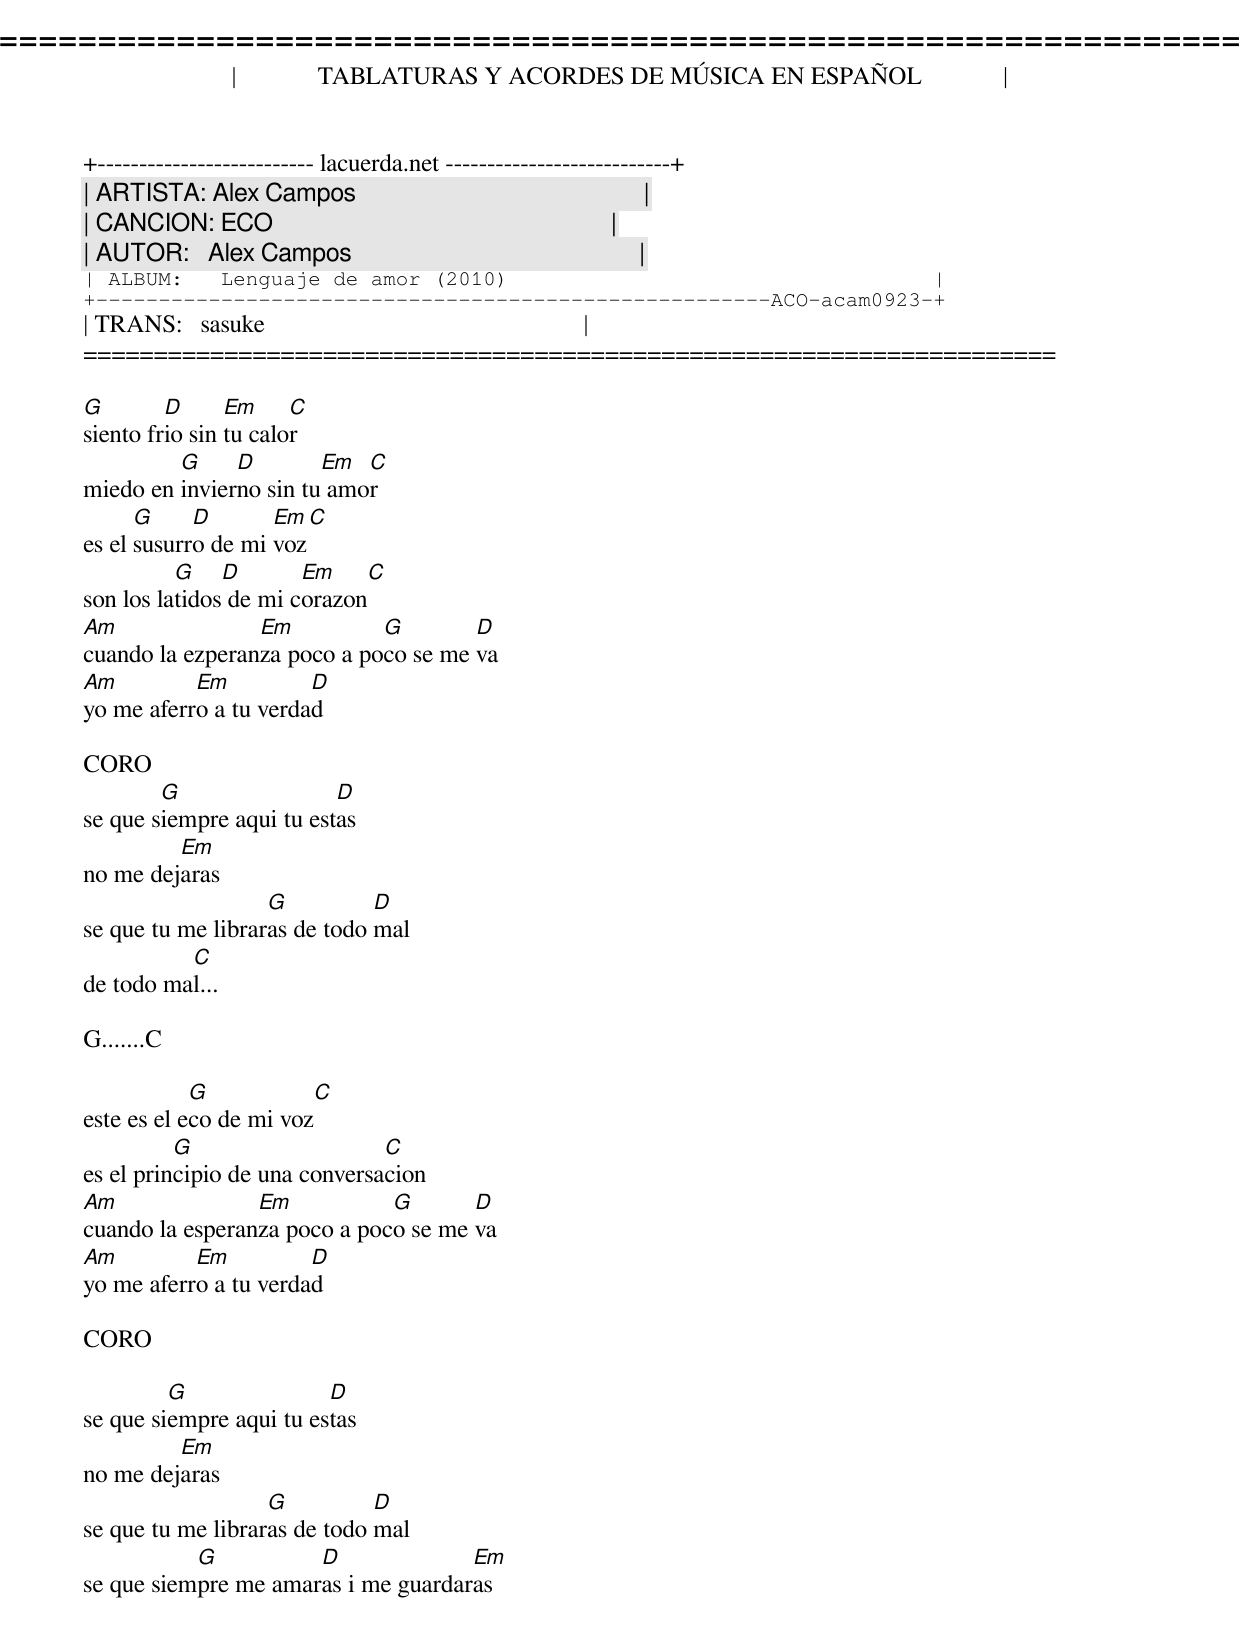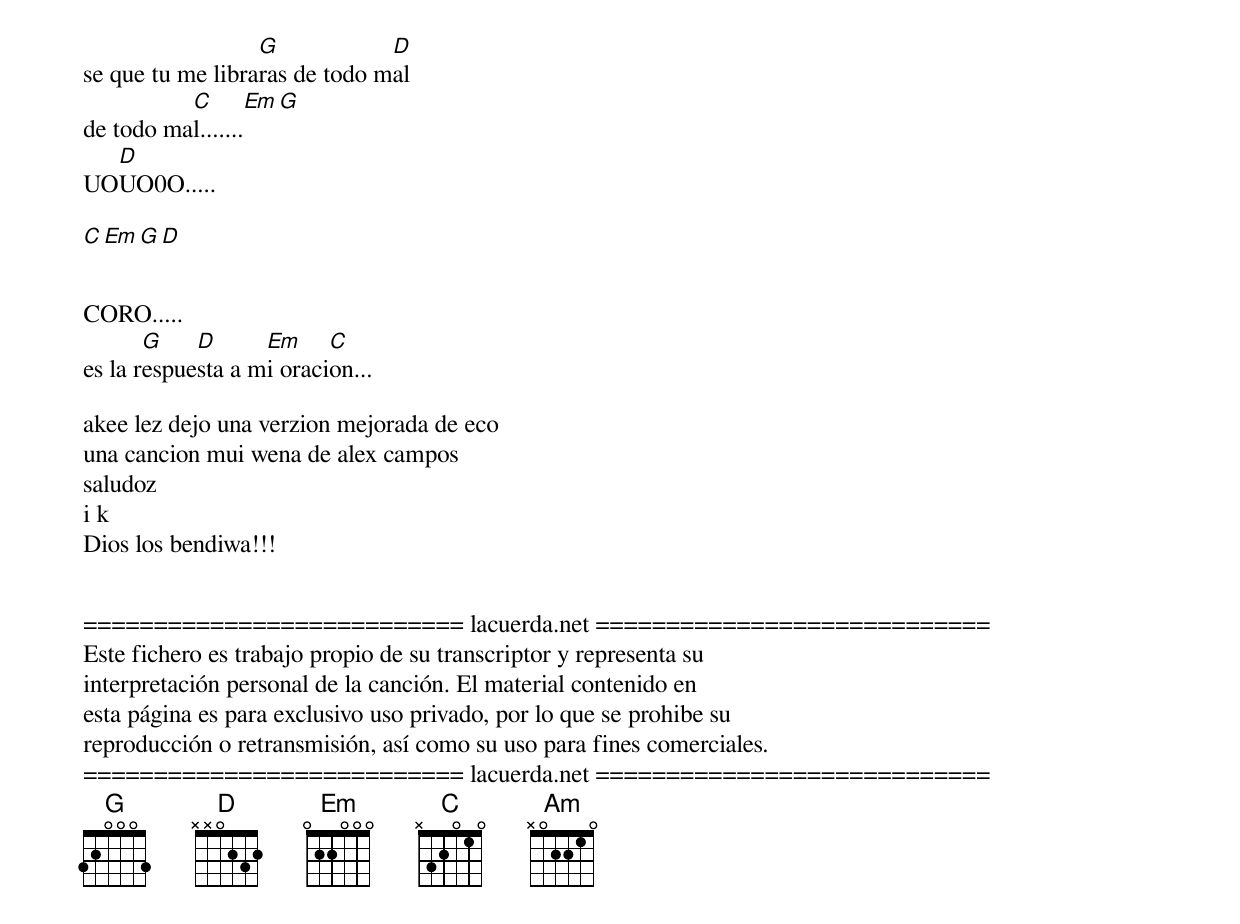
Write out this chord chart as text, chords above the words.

=====================================================================
|             TABLATURAS Y ACORDES DE MÚSICA EN ESPAÑOL             |
+-------------------------- lacuerda.net ---------------------------+
| ARTISTA: Alex Campos                                              |
| CANCION: ECO                                                      |
| AUTOR:   Alex Campos                                              |
| ALBUM:   Lenguaje de amor (2010)                                  |
+------------------------------------------------------ACO-acam0923-+
| TRANS:   sasuke                                                   |
=====================================================================

G        D      Em     C
siento frio sin tu calor
         G     D        Em  C
miedo en invierno sin tu amor
      G     D       Em  C
es el susurro de mi voz
          G    D       Em    C
son los latidos de mi corazon
Am               Em          G        D
cuando la ezperanza poco a poco se me va
Am         Em          D
yo me aferro a tu verdad

CORO
        G                 D
se que siempre aqui tu estas
         Em
no me dejaras
                   G          D
se que tu me libraras de todo mal
          C
de todo mal...

G.......C

            G           C
este es el eco de mi voz
          G                    C
es el principio de una conversacion
Am               Em           G       D
cuando la esperanza poco a poco se me va
Am         Em          D
yo me aferro a tu verdad

CORO

         G               D
se que siempre aqui tu estas
         Em
no me dejaras
                   G          D
se que tu me libraras de todo mal
           G          D              Em
se que siempre me amaras i me guardaras
                  G            D
se que tu me libraras de todo mal
          C        Em    G
de todo mal.......
  D
UOUO0O.....

C Em G D


CORO.....
       G    D      Em     C
es la respuesta a mi oracion...

akee lez dejo una verzion mejorada de eco
una cancion mui wena de alex campos
saludoz
i k
Dios los bendiwa!!!


=========================== lacuerda.net ============================
Este fichero es trabajo propio de su transcriptor y representa su
interpretación personal de la canción. El material contenido en
esta página es para exclusivo uso privado, por lo que se prohibe su
reproducción o retransmisión, así como su uso para fines comerciales.
=========================== lacuerda.net ============================
